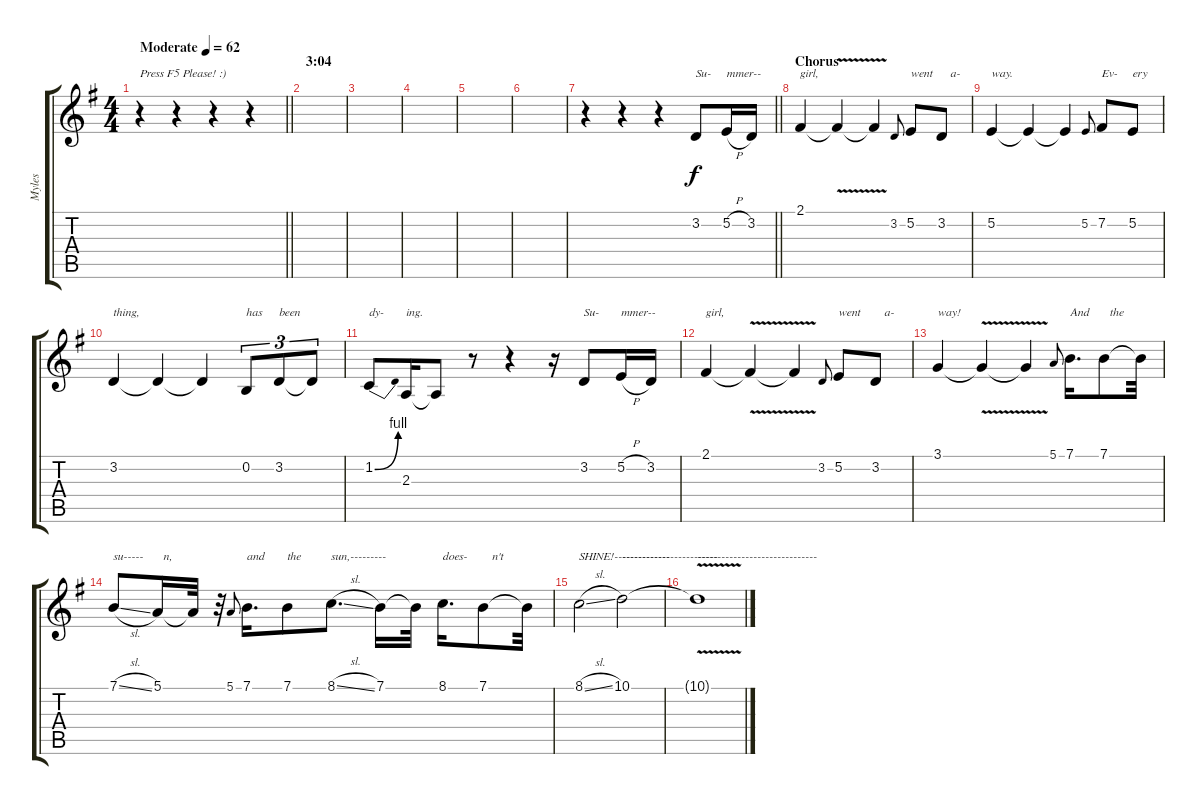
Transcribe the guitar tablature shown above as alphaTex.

\track ("Myles" "Myles") {instrument tenorsax}
\staff {score tabs}
\tuning (E4 B3 G3 D3 A2 E2) {hide}
\ts (4 4)
\tempo (62 "Moderate")
\clef g2
\barLineRight lightlight
\ks g
r.4{txt "Press F5 Please! :)" dy f instrument tenorsax} r.4 r.4 r.4 |
\section ("" "3:04")
|
|
|
|
|
\barLineRight lightlight
r.4 r.4 r.4 3.2.8{txt "Su-"} 5.2{h}.16{txt "mmer--"} 3.2.16 |
\section ("" "Chorus")
2.1.4{txt "girl,"} 2.1{v t}.4 2.1{t}.4 3.2.8{gr onbeat} 5.2.8{txt "went"} 3.2.8{txt "   a-"} |
5.2.4{txt "way."} 5.2{t}.4 5.2{t}.4 5.2.8{gr onbeat} 7.2.8{txt "Ev-"} 5.2.8{txt "ery"} |
3.2.4{txt "thing,"} 3.2{t}.4 3.2{t}.4 0.2.8{tu (3 2) txt "has"} 3.2.8{tu (3 2) txt "been"} 3.2{t}.8{tu (3 2)} |
1.2{be (bend 0 0 60 4)}.8{txt "dy-"} 2.3.16{txt "ing."} 2.3{t}.8 r.8 r.4 r.16 3.2.8{txt "Su-"} 5.2{h}.16{txt "mmer--"} 3.2.16 |
2.1.4{txt "girl,"} 2.1{v t}.4 2.1{t}.4 3.2.8{gr onbeat} 5.2.8{txt "went"} 3.2.8{txt "   a-"} |
3.1.4{txt "way!"} 3.1{v t}.4 3.1{t}.4 5.1.8{gr onbeat} 7.1.16{d txt "And"} 7.1.8{txt "  the"} 7.1{t}.32 |
7.1{sl}.8{txt "su-----"} 5.1.16{txt "  n,"} 5.1{t}.32 r.32 5.1.8{gr onbeat} 7.1.16{d txt "and"} 7.1.8{txt "the"} 8.1{sl}.8{d txt "sun,---------"} 7.1.16 7.1{t}.32 8.1.16{d txt "does-"} 7.1.8{txt "   n't"} 7.1{t}.32 |
8.1{sl}.2{txt "SHINE!--------------"} 10.1.2{txt "------------------------"} |
10.1{v t}.1{txt "------------------------------"}
